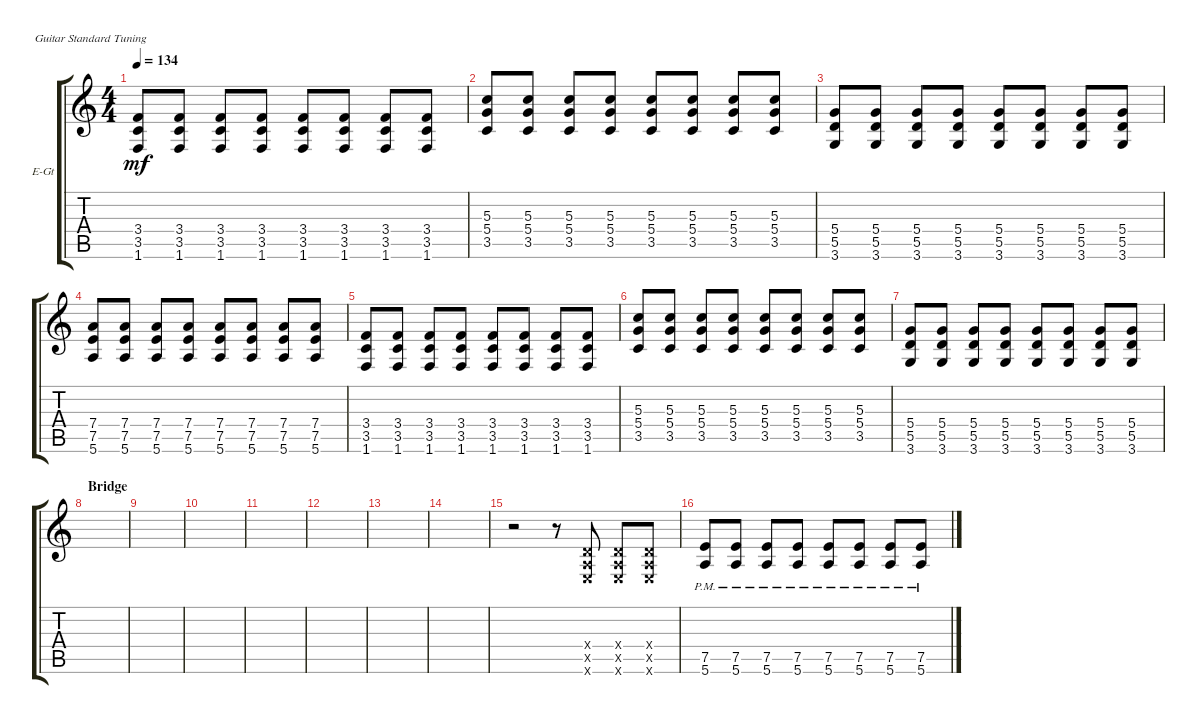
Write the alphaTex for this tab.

\defaultSystemsLayout 4
\bracketExtendMode groupsimilarinstruments
\firstSystemTrackNameOrientation horizontal
\otherSystemsTrackNameOrientation horizontal
\track ("Main guitar" "E-Gt") {instrument distortionguitar}
\staff {score tabs}
\tuning (E4 B3 G3 D3 A2 E2)
\ts (4 4)
\tempo 134
\clef g2
\ks c
(1.6 3.5 3.4).8{dy mf} (1.6 3.5 3.4).8 (1.6 3.5 3.4).8 (1.6 3.5 3.4).8 (1.6 3.5 3.4).8 (1.6 3.5 3.4).8 (1.6 3.5 3.4).8 (1.6 3.5 3.4).8 |
(3.5 5.4 5.3).8 (3.5 5.4 5.3).8 (3.5 5.4 5.3).8 (3.5 5.4 5.3).8 (3.5 5.4 5.3).8 (3.5 5.4 5.3).8 (3.5 5.4 5.3).8 (3.5 5.4 5.3).8 |
(3.6 5.5 5.4).8 (3.6 5.5 5.4).8 (3.6 5.5 5.4).8 (3.6 5.5 5.4).8 (3.6 5.5 5.4).8 (3.6 5.5 5.4).8 (3.6 5.5 5.4).8 (3.6 5.5 5.4).8 |
(5.6 7.5 7.4).8 (5.6 7.5 7.4).8 (5.6 7.5 7.4).8 (5.6 7.5 7.4).8 (5.6 7.5 7.4).8 (5.6 7.5 7.4).8 (5.6 7.5 7.4).8 (5.6 7.5 7.4).8 |
(1.6 3.5 3.4).8 (1.6 3.5 3.4).8 (1.6 3.5 3.4).8 (1.6 3.5 3.4).8 (1.6 3.5 3.4).8 (1.6 3.5 3.4).8 (1.6 3.5 3.4).8 (1.6 3.5 3.4).8 |
(3.5 5.4 5.3).8 (3.5 5.4 5.3).8 (3.5 5.4 5.3).8 (3.5 5.4 5.3).8 (3.5 5.4 5.3).8 (3.5 5.4 5.3).8 (3.5 5.4 5.3).8 (3.5 5.4 5.3).8 |
(3.6 5.5 5.4).8 (3.6 5.5 5.4).8 (3.6 5.5 5.4).8 (3.6 5.5 5.4).8 (3.6 5.5 5.4).8 (3.6 5.5 5.4).8 (3.6 5.5 5.4).8 (3.6 5.5 5.4).8 |
\section ("" "Bridge")
|
|
|
|
|
|
|
r.2 r.8 (0.6{x} 0.4{x} 0.5{x}).8 (0.5{x} 0.6{x} 0.4{x}).8 (0.4{x} 0.5{x} 0.6{x}).8 |
(5.6{pm} 7.5{pm}).8 (5.6{pm} 7.5{pm}).8 (5.6{pm} 7.5{pm}).8 (5.6{pm} 7.5{pm}).8 (5.6{pm} 7.5{pm}).8 (5.6{pm} 7.5{pm}).8 (5.6{pm} 7.5{pm}).8 (5.6{pm} 7.5{pm}).8
